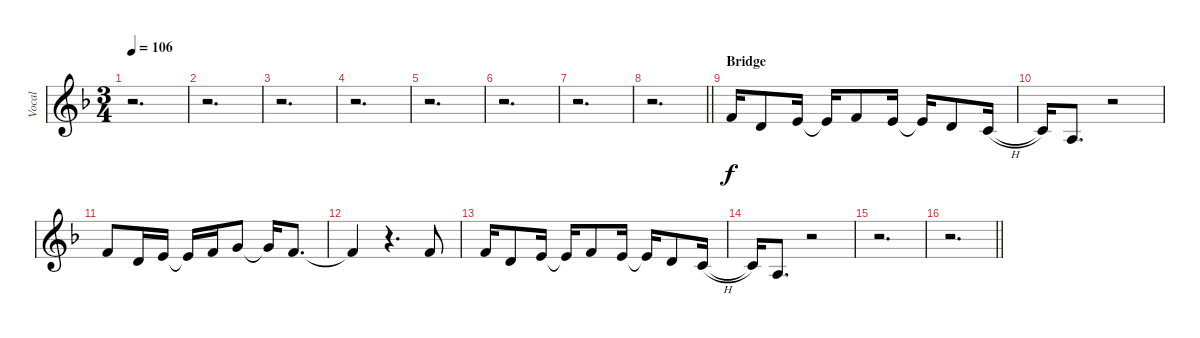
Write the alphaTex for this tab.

\track ("Vocal" "Vocal") {instrument lead2sawtooth}
\staff {score}
\tuning (E4 B3 G3 D3 A2 E2) {hide}
\ts (3 4)
\tempo 106
\clef g2
\ks dminor
r.2{d dy f} |
r.2{d} |
r.2{d} |
r.2{d} |
r.2{d} |
r.2{d} |
r.2{d} |
\barLineRight lightlight
r.2{d} |
\section ("" "Bridge")
1.1.16 3.2.8 0.1.16 0.1{t}.16 1.1.8 0.1.16 0.1{t}.16 3.2.8 5.3{h}.16 |
5.3{t}.16 2.3.8{d} r.2 |
1.1.8 3.2.16 0.1.16 0.1{t}.16 1.1.16 3.1.8 3.1{t}.16 1.1.8{d} |
1.1{t}.4 r.4{d} 1.1.8 |
1.1.16 3.2.8 0.1.16 0.1{t}.16 1.1.8 0.1.16 0.1{t}.16 3.2.8 5.3{h}.16 |
5.3{t}.16 2.3.8{d} r.2 |
r.2{d} |
\barLineRight lightlight
r.2{d}
